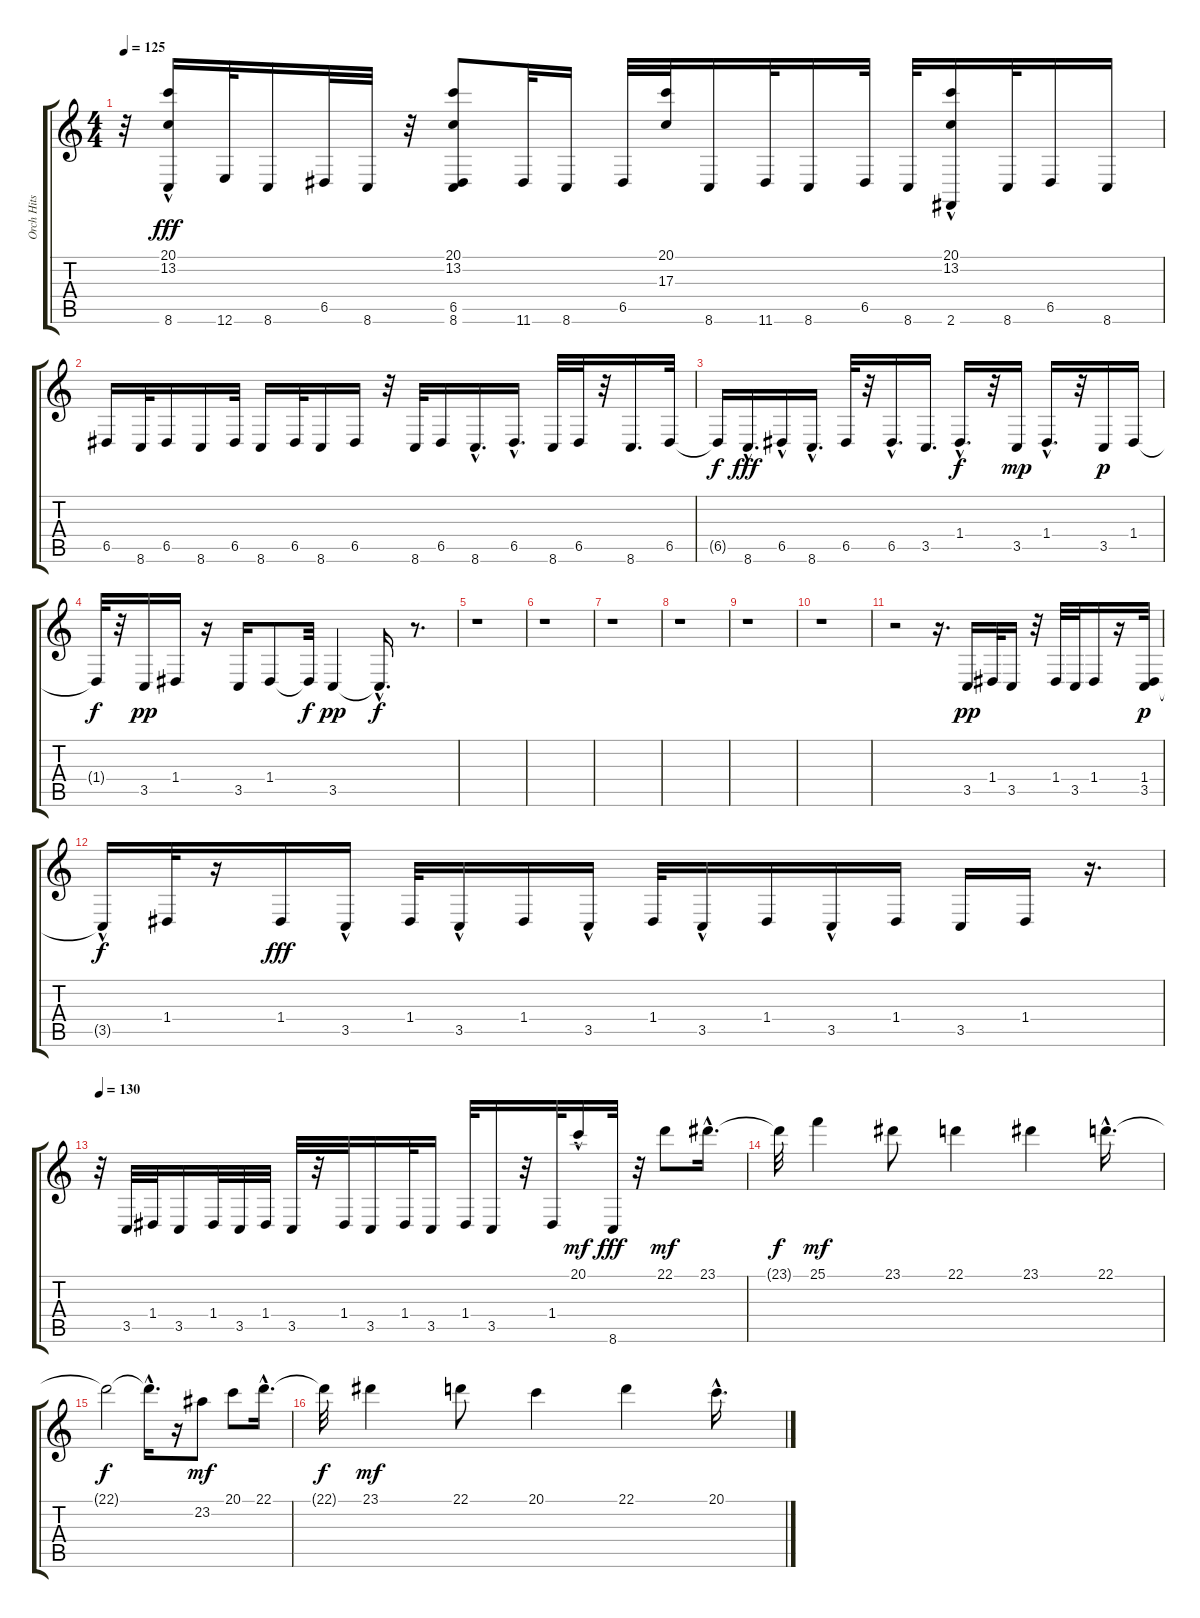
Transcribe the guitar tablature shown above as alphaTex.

\track ("Orch Hits       " "Orch Hits ") {instrument orchestrahit}
\staff {score tabs}
\tuning (E4 B3 G3 D3 A2 E2) {hide}
\ts (4 4)
\tempo 125
\clef g2
\ks c
r.32{dy fff instrument orchestrahit} (20.1{hac} 13.2 8.6).16 12.6.32 8.6.16 6.5.32 8.6.32 r.32 (20.1 13.2 6.5 8.6).8 11.6.32 8.6.16 6.5.32 (20.1 17.3).32 8.6.16 11.6.32 8.6.16 6.5.32 8.6.32 (20.1{hac} 13.2{hac} 2.6).16 8.6.32 6.5.16 8.6.16 |
6.5.16 8.6.32 6.5.16 8.6.16 6.5.32 8.6.16 6.5.32 8.6.16 6.5.16 r.32 8.6.32 6.5.16 8.6{hac}.16{d} 6.5{hac}.16{d} 8.6.32 6.5.32 r.32 8.6.16{d} 6.5.32 |
6.5{t}.16{dy f} 8.6{hac}.16{d dy fff} 6.5{hac}.16 8.6{hac}.16{d} 6.5.32 r.32 6.5{hac}.16{d} 3.5.16{d} 1.4{hac}.16{d dy f} r.32 3.5.16{dy mp} 1.4{hac}.16{d} r.32 3.5.16{dy p} 1.4.16 |
1.4{t}.32{dy f} r.32 3.5.16{dy pp} 1.4.16 r.16 3.5.16 1.4.8 1.4{t}.32{dy f} 3.5.4{dy pp} 3.5{hac t}.16{d dy f} r.8{d} |
r.1 |
r.1 |
r.1 |
r.1 |
r.1 |
r.1 |
r.2 r.16{d} 3.5.16{dy pp} 1.4.32 3.5.16 r.32 1.4.32 3.5.32 1.4.16 r.16 (1.4 3.5).32{dy p} |
3.5{hac t}.16{dy f} 1.4.32 r.16 1.4.16{dy fff} 3.5{hac}.16 1.4.32 3.5{hac}.16 1.4.16 3.5{hac}.16 1.4.32 3.5{hac}.16 1.4.16 3.5{hac}.16 1.4.16 3.5.16 1.4.16 r.16{d} |
\tempo 130
r.32 3.5.32 1.4.32 3.5.16 1.4.32 3.5.32 1.4.32 3.5.32 r.32 1.4.32 3.5.16 1.4.32 3.5.16 1.4.32 3.5.16 r.32 1.4.32 20.1{hac}.16{dy mf} 8.6.32{dy fff} r.32 22.1.8{dy mf} 23.1{hac}.16{d} |
23.1{t}.32{dy f} 25.1.4{dy mf} 23.1.8 22.1.4 23.1.4 22.1{hac}.16{d} |
22.1{t}.2{dy f} 22.1{hac t}.16{d} r.16 23.2.8{dy mf} 20.1.8 22.1{hac}.16{d} |
22.1{t}.32{dy f} 23.1.4{dy mf} 22.1.8 20.1.4 22.1.4 20.1{hac}.16{d}
